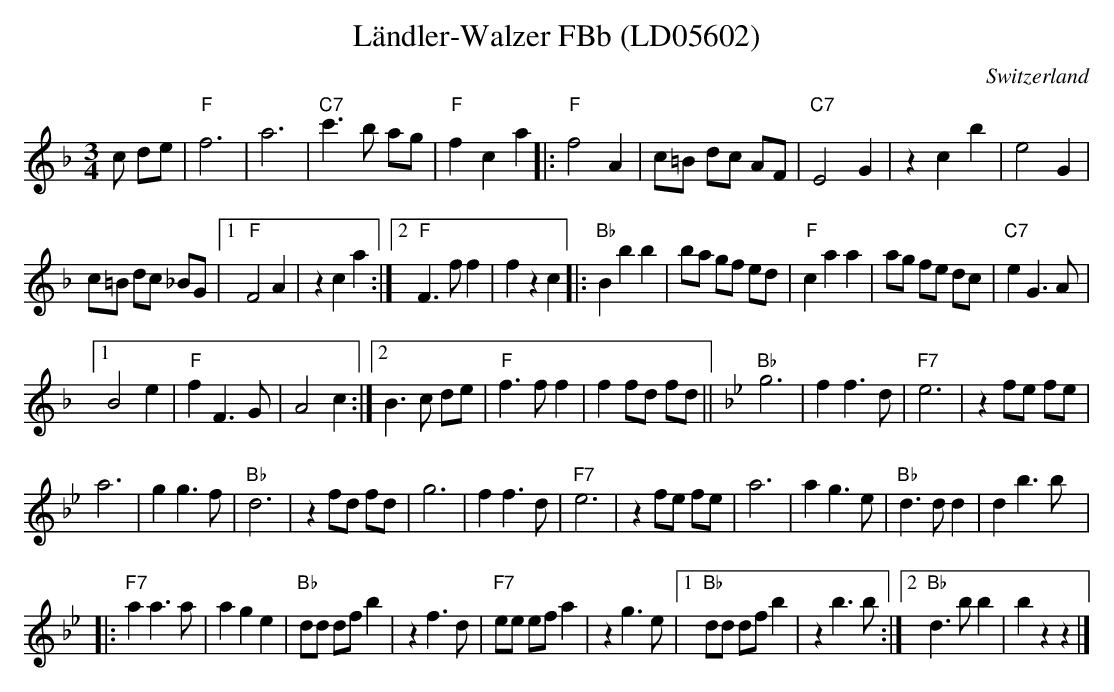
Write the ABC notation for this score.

X:1
T: Ländler-Walzer FBb (LD05602)
O:Switzerland
M:3/4
L:1/8
K:F major
c de | "F"f6 | a6 | "C7"c'3b ag | "F"f2c2a2 |: "F"f4A2 | c=B dc AF | "C7"E4G2 | z2c2b2 | e4G2 |
c=B dc _BG |1 "F"F4A2 | z2c2a2 :|2 "F"F3 ff2 | f2z2c2 |: "Bb"B2b2b2 | ba gf ed | "F"c2a2a2 | ag fe dc | "C7"e2G3A |1
B4e2 | "F"f2F3G | A4c2 :|2 B3c de | "F"f3ff2 | f2fd fd || [K:Bb] [L:1/4] "Bb"g3 | ff>d | "F7"e3 | z f/e/ f/e/ |
a3 | gg>f | "Bb"d3 | z f/d/ f/d/ | g3 | ff>d | "F7"e3 | z f/e/ f/e/ | a3 | ag>e | "Bb"d>dd | db>b |:
"F7"aa>a | age | "Bb"d/d/ d/f/ b | zf>d | "F7"e/e/ e/f/ a | zg>e |1 "Bb"d/d/ d/f/b | zb>b :|2 "Bb"d>bb | bzz |]
